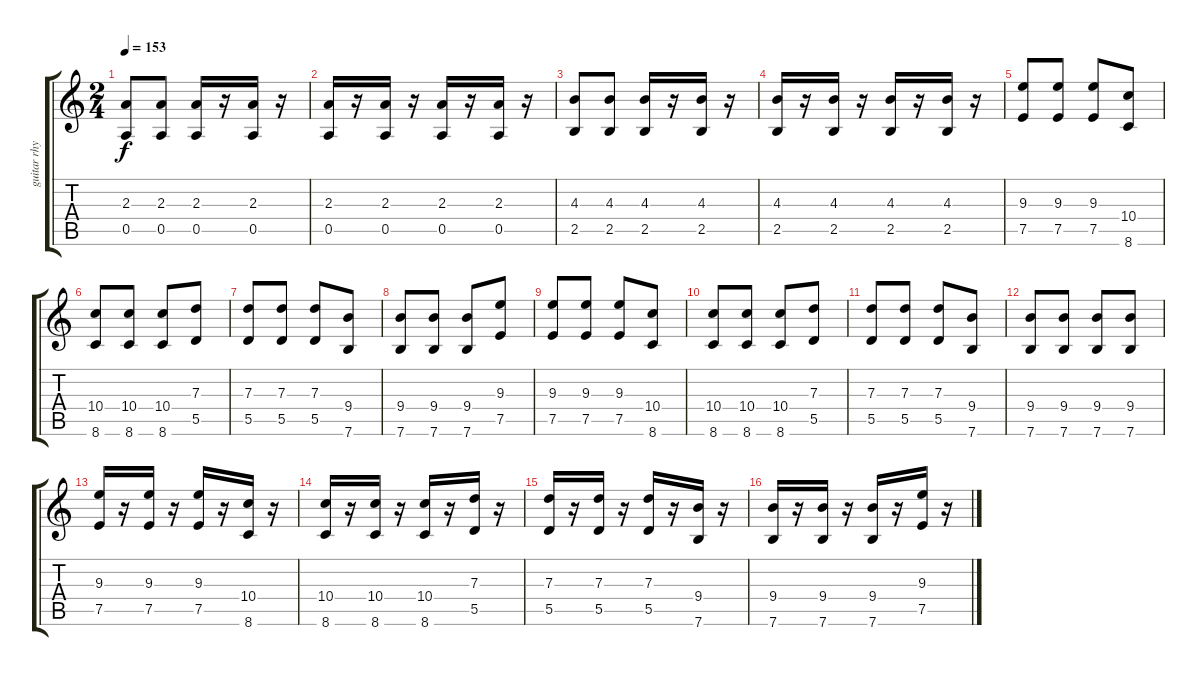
\track ("guitar rhythm right" "guitar rhy") {instrument distortionguitar}
\staff {score tabs}
\tuning (E4 B3 G3 D3 A2 E2) {hide}
\ts (2 4)
\tempo 153
\clef g2
\ks c
(2.3 0.5).8{dy f} (2.3 0.5).8 (2.3 0.5).16 r.16 (2.3 0.5).16 r.16 |
(2.3 0.5).16 r.16 (2.3 0.5).16 r.16 (2.3 0.5).16 r.16 (2.3 0.5).16 r.16 |
(4.3 2.5).8 (4.3 2.5).8 (4.3 2.5).16 r.16 (4.3 2.5).16 r.16 |
(4.3 2.5).16 r.16 (4.3 2.5).16 r.16 (4.3 2.5).16 r.16 (4.3 2.5).16 r.16 |
(9.3 7.5).8 (9.3 7.5).8 (9.3 7.5).8 (10.4 8.6).8 |
(10.4 8.6).8 (10.4 8.6).8 (10.4 8.6).8 (7.3 5.5).8 |
(7.3 5.5).8 (7.3 5.5).8 (7.3 5.5).8 (9.4 7.6).8 |
(9.4 7.6).8 (9.4 7.6).8 (9.4 7.6).8 (9.3 7.5).8 |
(9.3 7.5).8 (9.3 7.5).8 (9.3 7.5).8 (10.4 8.6).8 |
(10.4 8.6).8 (10.4 8.6).8 (10.4 8.6).8 (7.3 5.5).8 |
(7.3 5.5).8 (7.3 5.5).8 (7.3 5.5).8 (9.4 7.6).8 |
(9.4 7.6).8 (9.4 7.6).8 (9.4 7.6).8 (9.4 7.6).8 |
(9.3 7.5).16 r.16 (9.3 7.5).16 r.16 (9.3 7.5).16 r.16 (10.4 8.6).16 r.16 |
(10.4 8.6).16 r.16 (10.4 8.6).16 r.16 (10.4 8.6).16 r.16 (7.3 5.5).16 r.16 |
(7.3 5.5).16 r.16 (7.3 5.5).16 r.16 (7.3 5.5).16 r.16 (9.4 7.6).16 r.16 |
(9.4 7.6).16 r.16 (9.4 7.6).16 r.16 (9.4 7.6).16 r.16 (9.3 7.5).16 r.16
